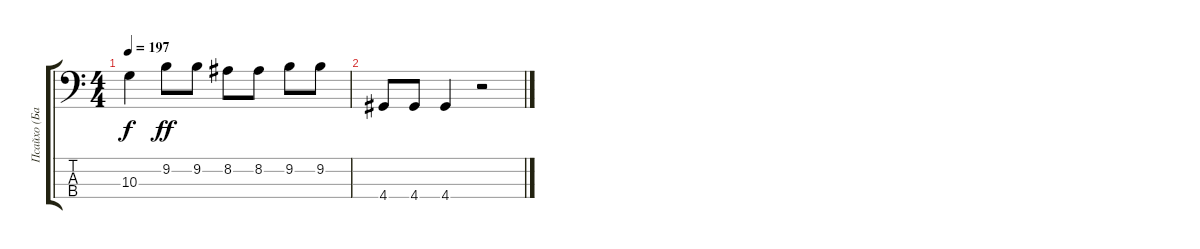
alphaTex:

\track ("Псайхо (Бас)" "Псайхо (Ба") {instrument electricbassfinger}
\staff {score tabs}
\tuning (G2 D2 A1 E1) {hide}
\ts (4 4)
\tempo 197
\clef f4
\ks c
10.3{t}.4{dy f} 9.2.8{dy ff} 9.2.8 8.2.8 8.2.8 9.2.8 9.2.8 |
4.4.8 4.4.8 4.4.4 r.2
